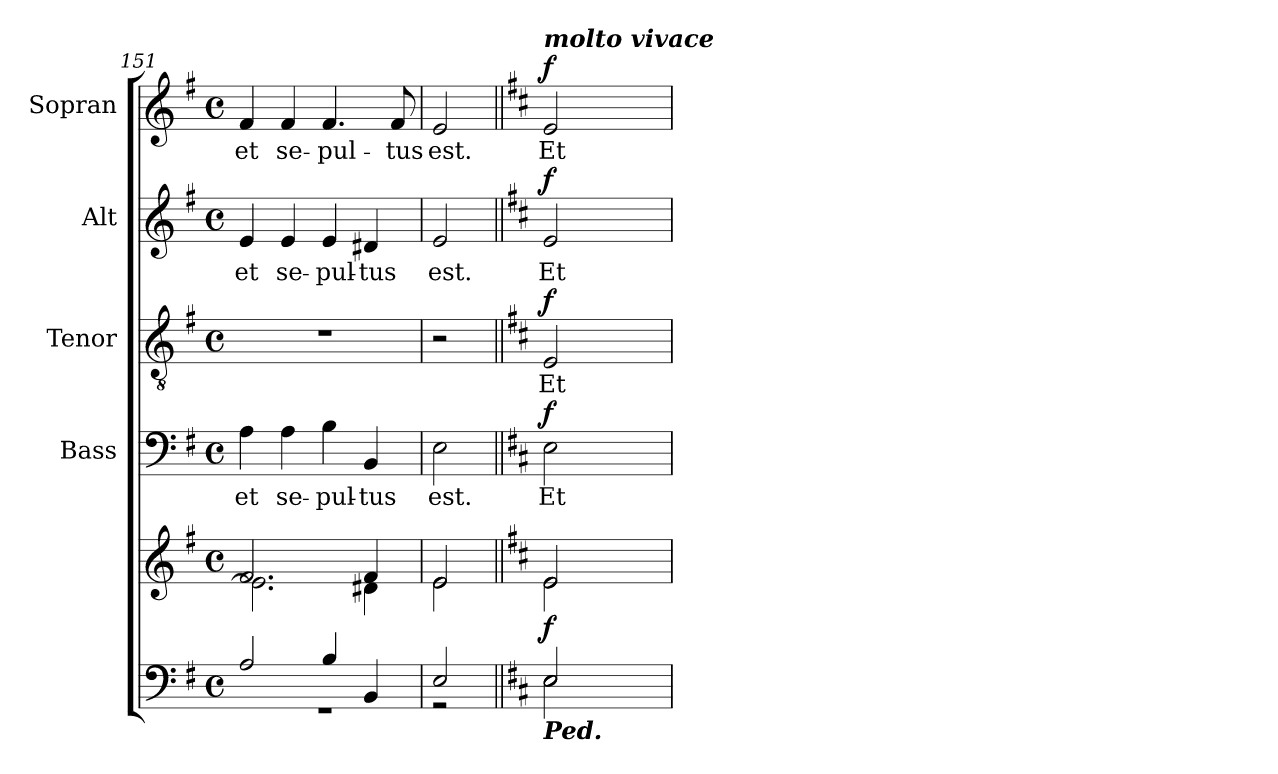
**kern	**kern	**dynam	**kern	**text	**dynam	**kern	**text	**dynam	**kern	**text	**dynam	**kern	**text	**dynam
*part5	*part5	*part5	*part4	*part4	*part4	*part3	*part3	*part3	*part2	*part2	*part2	*part1	*part1	*part1
*staff6	*staff5	*staff5/6	*staff4	*staff4	*staff4	*staff3	*staff3	*staff3	*staff2	*staff2	*staff2	*staff1	*staff1	*staff1
*	*	*	*I"Bass	*	*	*I"Tenor	*	*	*I"Alt	*	*	*I"Sopran	*	*
*	*	*	*I'B.	*	*	*I'T.	*	*	*I'A.	*	*	*I'S.	*	*
*clefF4	*clefG2	*	*clefF4	*	*	*clefGv2	*	*	*clefG2	*	*	*clefG2	*	*
*k[f#]	*k[f#]	*	*k[f#]	*	*	*k[f#]	*	*	*k[f#]	*	*	*k[f#]	*	*
*G:	*G:	*	*G:	*	*	*G:	*	*	*G:	*	*	*G:	*	*
*M4/4	*M4/4	*	*M4/4	*	*	*M4/4	*	*	*M4/4	*	*	*M4/4	*	*
*met(c)	*met(c)	*	*met(c)	*	*	*met(c)	*	*	*met(c)	*	*	*met(c)	*	*
=151	=151	=151	=151	=151	=151	=151	=151	=151	=151	=151	=151	=151	=151	=151
*^	*^	*	*	*	*	*	*	*	*	*	*	*	*	*
!	!	!	!	!	!	!LO:LY:b	!	!	!	!	!	!LO:LY:b	!	!	!LO:LY:b	!
2A/	1rAA	2.f#/	2.e\]	.	4A\	et	.	1r	.	.	4e/	et	.	4f#/	et	.
!	!	!	!	!	!	!LO:LY:b	!	!	!	!	!	!LO:LY:b	!	!	!LO:LY:b	!
.	.	.	.	.	4A\	se-	.	.	.	.	4e/	se-	.	4f#/	se-	.
!	!	!	!	!	!	!LO:LY:b	!	!	!	!	!	!LO:LY:b	!	!	!LO:LY:b	!
4B/	.	.	.	.	4B\	-pul-	.	.	.	.	4e/	-pul-	.	4.f#/	-pul-	.
!	!	!	!	!	!	!LO:LY:b	!	!	!	!	!	!LO:LY:b	!	!	!	!
4BB/	.	4f#/	4d#X\	.	4BB/	-tus	.	.	.	.	4d#X/	-tus	.	.	.	.
!	!	!	!	!	!	!	!	!	!	!	!	!	!	!	!LO:LY:b	!
.	.	.	.	.	.	.	.	.	.	.	.	.	.	8f#/	-tus	.
=152	=152	=152	=152	=152	=152	=152	=152	=152	=152	=152	=152	=152	=152	=152	=152	=152
!	!	!	!	!	!	!LO:LY:b	!	!	!	!	!	!LO:LY:b	!	!	!LO:LY:b	!
2E/	2rAA	2e/	2e\	.	2E\	est.	.	2r	.	.	2e/	est.	.	2e/	est.	.
=153||	=153||	=153||	=153||	=153||	=153||	=153||	=153||	=153||	=153||	=153||	=153||	=153||	=153||	=153||	=153||	=153||
*k[f#c#]	*	*k[f#c#]	*	*	*k[f#c#]	*	*	*k[f#c#]	*	*	*k[f#c#]	*	*	*k[f#c#]	*	*
*D:	*	*D:	*	*	*D:	*	*	*D:	*	*	*D:	*	*	*D:	*	*
!	!	!	!	!	!	!	!	!	!	!	!	!	!	!LO:TX:a:Bi:t=molto vivace	!	!
!LO:TX:b:Bi:t=Ped.	!	!	!	!	!	!	!	!	!	!	!	!	!	!	!	!
!	!	!	!	!LO:DY:b	!	!LO:LY:b	!LO:DY:a	!	!LO:LY:b	!LO:DY:a	!	!LO:LY:b	!LO:DY:a	!	!LO:LY:b	!LO:DY:a
2E/	2E\	2e/	2e\	f	2E\	Et	f	2E/	Et	f	2e/	Et	f	2e/	Et	f
*v	*v	*	*	*	*	*	*	*	*	*	*	*	*	*	*	*
*	*v	*v	*	*	*	*	*	*	*	*	*	*	*	*	*
=	=	=	=	=	=	=	=	=	=	=	=	=	=	=
*-	*-	*-	*-	*-	*-	*-	*-	*-	*-	*-	*-	*-	*-	*-
